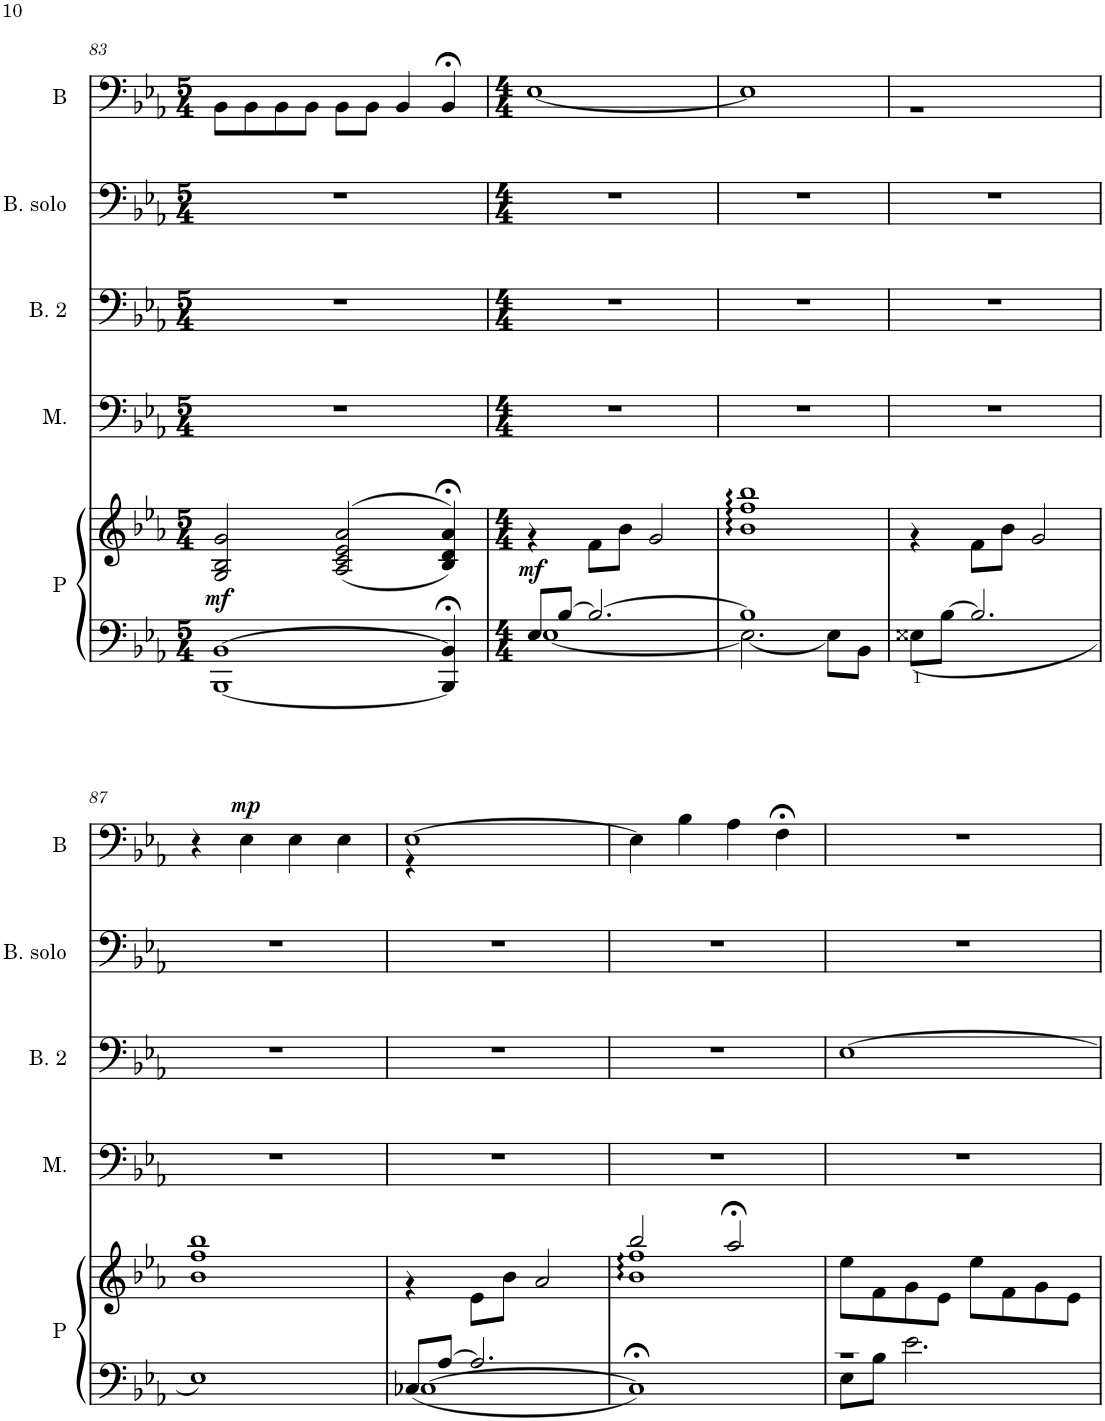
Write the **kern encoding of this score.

**kern	**kern	**dynam	**kern	**kern	**kern	**kern	**dynam
*part5	*part5	*part5	*part4	*part3	*part2	*part1	*part1
*staff6	*staff5	*staff5/6	*staff4	*staff3	*staff2	*staff1	*staff1
*I"Piano	*	*	*I"Men	*I"Bass 2	*I"Bass solo	*I"Bass	*
*I'P	*	*	*I'M.	*I'B. 2	*I'B. solo	*I'B	*
!!LO:PB:g=z
*clefF4	*clefG2	*	*clefF4	*clefF4	*clefF4	*clefF4	*
*k[b-e-a-]	*k[b-e-a-]	*	*k[b-e-a-]	*k[b-e-a-]	*k[b-e-a-]	*k[b-e-a-]	*
*M5/4	*M5/4	*	*M5/4	*M5/4	*M5/4	*M5/4	*
=83	=83	=83	=83	=83	=83	=83	=83
*	*	*	*	*	*	*^	*
!	!	!LO:DY:a=2	!	!	!	!	!	!
[<1BBB- [>1BB-	2G/ 2B-/ 2g/	mf	4%5r	4%5r	4%5r	1ryy	8BB-\L	.
.	.	.	.	.	.	.	8BB-\	.
.	.	.	.	.	.	.	8BB-\	.
.	.	.	.	.	.	.	8BB-\J	.
.	(>(<2A-/ 2c/ 2e-/ 2a-/	.	.	.	.	.	8BB-\L	.
.	.	.	.	.	.	.	8BB-\J	.
.	.	.	.	.	.	.	4BB-/	.
4BBB-/];< 4BB-/];<	4B-/;< 4d/;< 4a-/;<))	.	.	.	.	4ryy	4BB-;</	.
*	*	*	*	*	*	*v	*v	*
=84	=84	=84	=84	=84	=84	=84	=84
*M4/4	*M4/4	*	*M4/4	*M4/4	*M4/4	*M4/4	*
*^	*^	*	*	*	*	*^	*
!	!	!	!	!LO:DY:b	!	!	!	!	!	!
*	*	*	*	*	*	*	*	*v	*v	*
8E-/L	[<1E-	1ryy	4r	mf	1r	1r	1r	[1E-	.
[>8B-/J	.	.	.	.	.	.	.	.	.
2.B-/_	.	.	8f\L	.	.	.	.	.	.
.	.	.	8b-\J	.	.	.	.	.	.
.	.	.	2g/	.	.	.	.	.	.
=85	=85	=85	=85	=85	=85	=85	=85	=85	=85
*	*	*	*	*	*	*	*	*^	*
1B-]	2.E-\_	1ryy	1b- 1ff 1bb-	.	1r	1r	1r	1ryy	1E-]	.
.	8E-\L]	.	.	.	.	.	.	.	.	.
.	8BB-\J	.	.	.	.	.	.	.	.	.
*v	*v	*	*	*	*	*	*	*	*	*
=86	=86	=86	=86	=86	=86	=86	=86	=86	=86
8E##X\L	1ryy	4r	.	1r	1r	1r	1ryy	1r	.
[>8B-\J	.	.	.	.	.	.	.	.	.
2.B-/]	.	8f\L	.	.	.	.	.	.	.
.	.	8b-\J	.	.	.	.	.	.	.
.	.	2g/	.	.	.	.	.	.	.
!!LO:LB:g=z	!!
=87	=87	=87	=87	=87	=87	=87	=87	=87	=87
1E-	1ryy	1b- 1ff 1bb-	.	1r	1r	1r	4r	4ryy	.
!	!	!	!	!	!	!	!	!	!LO:DY:a
.	.	.	.	.	.	.	2ryy	4E-\	mp
.	.	.	.	.	.	.	.	4E-\	.
.	.	.	.	.	.	.	4ryy	4E-\	.
=88	=88	=88	=88	=88	=88	=88	=88	=88	=88
*^	*	*	*	*	*	*	*	*	*
8C-X/L	[>1C-	1ryy	4r	.	1r	1r	1r	[1E-	4r	.
[>8A-/J	.	.	.	.	.	.	.	.	.	.
2.A-/]	.	.	8e-\L	.	.	.	.	.	2.ryy	.
.	.	.	8b-\J	.	.	.	.	.	.	.
.	.	.	2a-/	.	.	.	.	.	.	.
*v	*v	*	*	*	*	*	*	*	*	*
=89	=89	=89	=89	=89	=89	=89	=89	=89	=89
1C-;<]	2bb-/	1b- 1ff	.	1r	1r	1r	1ryy	4E-\]	.
.	.	.	.	.	.	.	.	4B-\	.
.	2aa-;</	.	.	.	.	.	.	4A-\	.
.	.	.	.	.	.	.	.	4F;<\	.
*	*	*	*	*	*	*	*v	*v	*
=90	=90	=90	=90	=90	=90	=90	=90	=90
*^	*	*	*	*	*^	*	*	*
1r	8E-\L	1ryy	8ee-\L	.	1r	1ryy	[>1E-	1r	1r	.
.	8B-\J	.	8f\	.	.	.	.	.	.	.
.	2.e-\	.	8g\	.	.	.	.	.	.	.
.	.	.	8e-\J	.	.	.	.	.	.	.
.	.	.	8ee-\L	.	.	.	.	.	.	.
.	.	.	8f\	.	.	.	.	.	.	.
.	.	.	8g\	.	.	.	.	.	.	.
.	.	.	8e-\J	.	.	.	.	.	.	.
*v	*v	*	*	*	*	*v	*v	*	*	*
*	*v	*v	*	*	*	*	*	*
=	=	=	=	=	=	=	=
*-	*-	*-	*-	*-	*-	*-	*-
